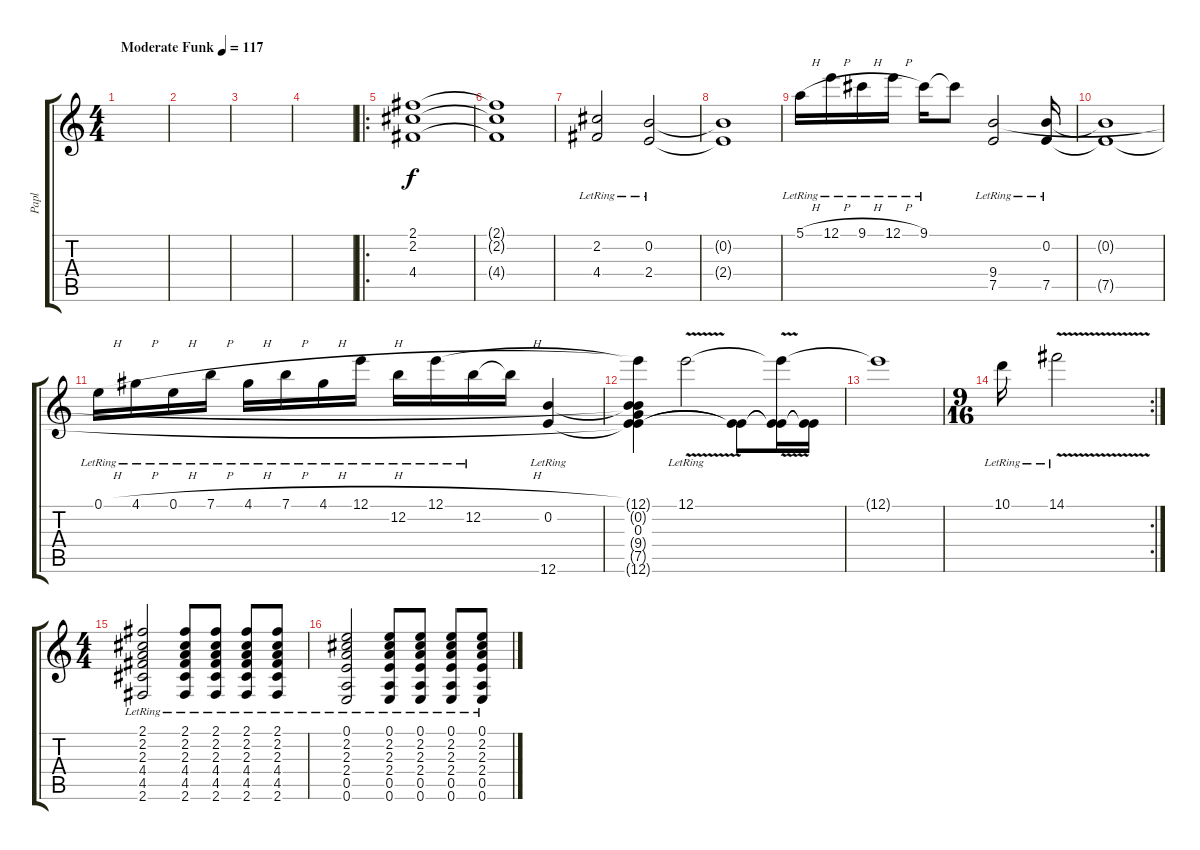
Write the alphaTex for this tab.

\track ("Papl" "Papl") {instrument overdrivenguitar}
\staff {score tabs}
\tuning (E4 B3 G3 D3 A2 E2) {hide}
\ts (4 4)
\tempo (117 "Moderate Funk")
\clef g2
\ks c
|
|
|
|
\ro
(2.1 2.2 4.4).1 |
(2.1{t} 2.2{t} 4.4{t}).1 |
(2.2{lr} 4.4{lr}).2 (0.2{lr} 2.4{lr}).2 |
(0.2{t} 2.4{t}).1 |
5.1{h lr}.16{instrument electricguitarjazz} 12.1{h lr}.16 9.1{h lr}.16 12.1{h lr}.16 9.1{lr}.16 9.1{t}.8 (9.4{lr} 7.5{lr}).2{instrument overdrivenguitar} (0.2{lr} 7.5{lr}).16 |
(0.2{t} 7.5{t}).1 |
0.1{h lr}.16{instrument electricguitarjazz} 4.1{h lr}.16 0.1{h lr}.16 7.1{h lr}.16 4.1{h lr}.16 7.1{h lr}.16 4.1{h lr}.16 12.1{h lr}.16 12.2{lr}.16 12.1{h lr}.16 12.2{lr}.16 12.2{t}.16 (0.2{lr} 12.6{lr}).4{instrument overdrivenguitar} |
(12.1{t} 0.2{t} 0.3 9.4{t} 7.5{t} 12.6{t}).4 12.1{v lr}.2 (7.5{t} 12.6{t}).8 (12.1{t} 7.5{t} 12.6{t}).16 (7.5{t} 12.6{t}).16 |
12.1{t}.1 |
\rc 2
\ts (9 16)
10.1{lr}.16 14.1{v lr}.2 |
\ts (4 4)
(2.1{lr} 2.2{lr} 2.3{lr} 4.4{lr} 4.5{lr} 2.6{lr}).2{instrument electricguitarjazz} (2.1{lr} 2.2{lr} 2.3{lr} 4.4{lr} 4.5{lr} 2.6{lr}).8 (2.1{lr} 2.2{lr} 2.3{lr} 4.4{lr} 4.5{lr} 2.6{lr}).8 (2.1{lr} 2.2{lr} 2.3{lr} 4.4{lr} 4.5{lr} 2.6{lr}).8 (2.1{lr} 2.2{lr} 2.3{lr} 4.4{lr} 4.5{lr} 2.6{lr}).8 |
(0.1{lr} 2.2{lr} 2.3{lr} 2.4{lr} 0.5{lr} 0.6{lr}).2 (0.1{lr} 2.2{lr} 2.3{lr} 2.4{lr} 0.5{lr} 0.6{lr}).8 (0.1{lr} 2.2{lr} 2.3{lr} 2.4{lr} 0.5{lr} 0.6{lr}).8 (0.1{lr} 2.2{lr} 2.3{lr} 2.4{lr} 0.5{lr} 0.6{lr}).8 (0.1{lr} 2.2{lr} 2.3{lr} 2.4{lr} 0.5{lr} 0.6{lr}).8
